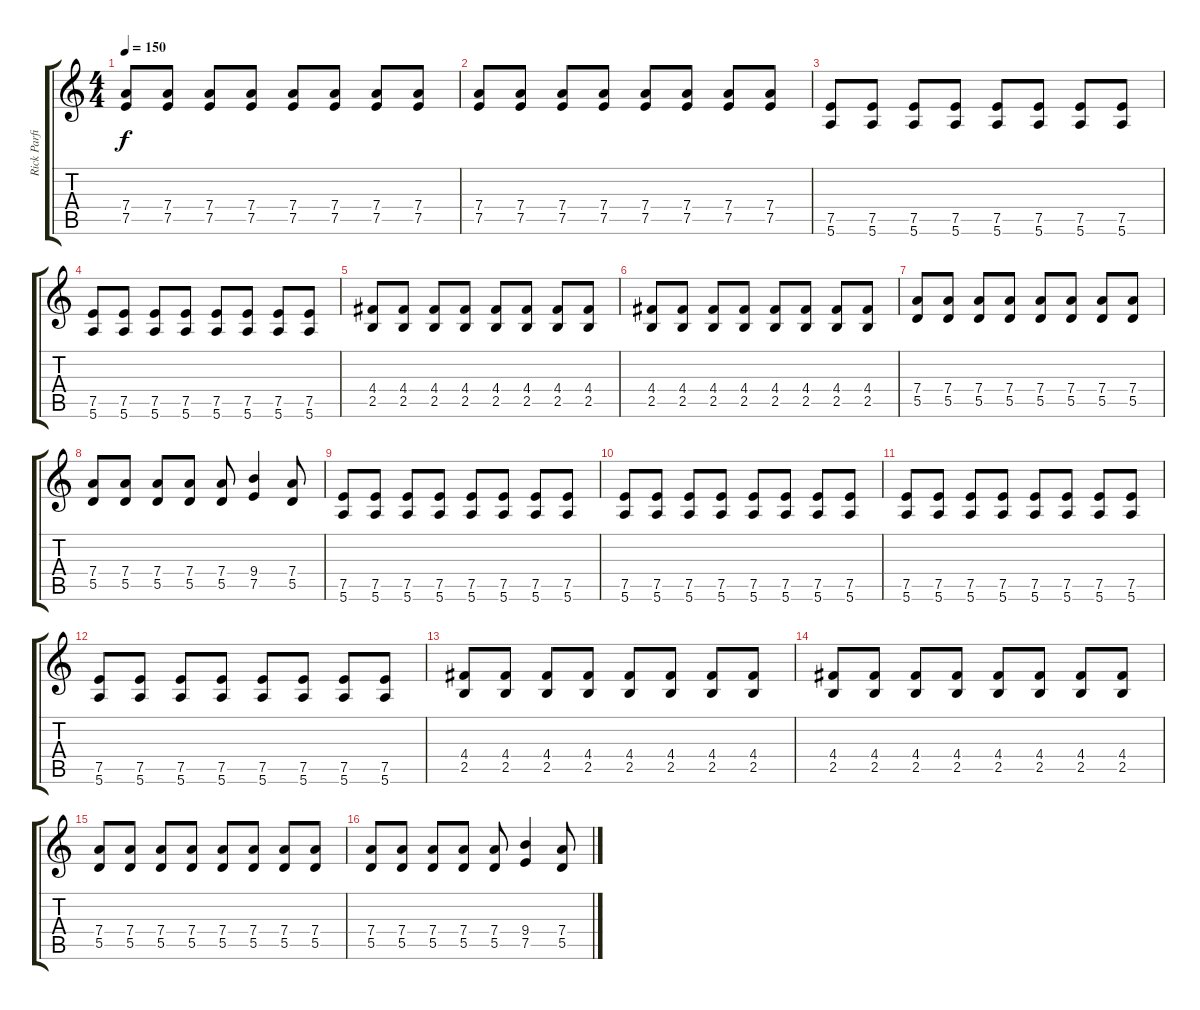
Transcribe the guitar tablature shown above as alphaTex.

\track ("Rick Parfitt" "Rick Parfi") {instrument overdrivenguitar}
\staff {score tabs}
\tuning (E4 B3 G3 D3 A2 E2) {hide}
\ts (4 4)
\tempo 150
\clef g2
\ks c
(7.4 7.5).8{dy f instrument electricguitarmuted} (7.4 7.5).8 (7.4 7.5).8 (7.4 7.5).8 (7.4 7.5).8 (7.4 7.5).8 (7.4 7.5).8 (7.4 7.5).8 |
(7.4 7.5).8{instrument electricguitarmuted} (7.4 7.5).8 (7.4 7.5).8 (7.4 7.5).8 (7.4 7.5).8 (7.4 7.5).8 (7.4 7.5).8 (7.4 7.5).8 |
(7.5 5.6).8{instrument overdrivenguitar} (7.5 5.6).8 (7.5 5.6).8 (7.5 5.6).8 (7.5 5.6).8 (7.5 5.6).8 (7.5 5.6).8 (7.5 5.6).8 |
(7.5 5.6).8 (7.5 5.6).8 (7.5 5.6).8 (7.5 5.6).8 (7.5 5.6).8 (7.5 5.6).8 (7.5 5.6).8 (7.5 5.6).8 |
(4.4 2.5).8 (4.4 2.5).8 (4.4 2.5).8 (4.4 2.5).8 (4.4 2.5).8 (4.4 2.5).8 (4.4 2.5).8 (4.4 2.5).8 |
(4.4 2.5).8 (4.4 2.5).8 (4.4 2.5).8 (4.4 2.5).8 (4.4 2.5).8 (4.4 2.5).8 (4.4 2.5).8 (4.4 2.5).8 |
(7.4 5.5).8 (7.4 5.5).8 (7.4 5.5).8 (7.4 5.5).8 (7.4 5.5).8 (7.4 5.5).8 (7.4 5.5).8 (7.4 5.5).8 |
(7.4 5.5).8 (7.4 5.5).8 (7.4 5.5).8 (7.4 5.5).8 (7.4 5.5).8 (9.4 7.5).4 (7.4 5.5).8 |
(7.5 5.6).8{instrument overdrivenguitar} (7.5 5.6).8 (7.5 5.6).8 (7.5 5.6).8 (7.5 5.6).8 (7.5 5.6).8 (7.5 5.6).8 (7.5 5.6).8 |
(7.5 5.6).8 (7.5 5.6).8 (7.5 5.6).8 (7.5 5.6).8 (7.5 5.6).8 (7.5 5.6).8 (7.5 5.6).8 (7.5 5.6).8 |
(7.5 5.6).8{instrument overdrivenguitar} (7.5 5.6).8 (7.5 5.6).8 (7.5 5.6).8 (7.5 5.6).8 (7.5 5.6).8 (7.5 5.6).8 (7.5 5.6).8 |
(7.5 5.6).8 (7.5 5.6).8 (7.5 5.6).8 (7.5 5.6).8 (7.5 5.6).8 (7.5 5.6).8 (7.5 5.6).8 (7.5 5.6).8 |
(4.4 2.5).8 (4.4 2.5).8 (4.4 2.5).8 (4.4 2.5).8 (4.4 2.5).8 (4.4 2.5).8 (4.4 2.5).8 (4.4 2.5).8 |
(4.4 2.5).8 (4.4 2.5).8 (4.4 2.5).8 (4.4 2.5).8 (4.4 2.5).8 (4.4 2.5).8 (4.4 2.5).8 (4.4 2.5).8 |
(7.4 5.5).8 (7.4 5.5).8 (7.4 5.5).8 (7.4 5.5).8 (7.4 5.5).8 (7.4 5.5).8 (7.4 5.5).8 (7.4 5.5).8 |
(7.4 5.5).8 (7.4 5.5).8 (7.4 5.5).8 (7.4 5.5).8 (7.4 5.5).8 (9.4 7.5).4 (7.4 5.5).8
